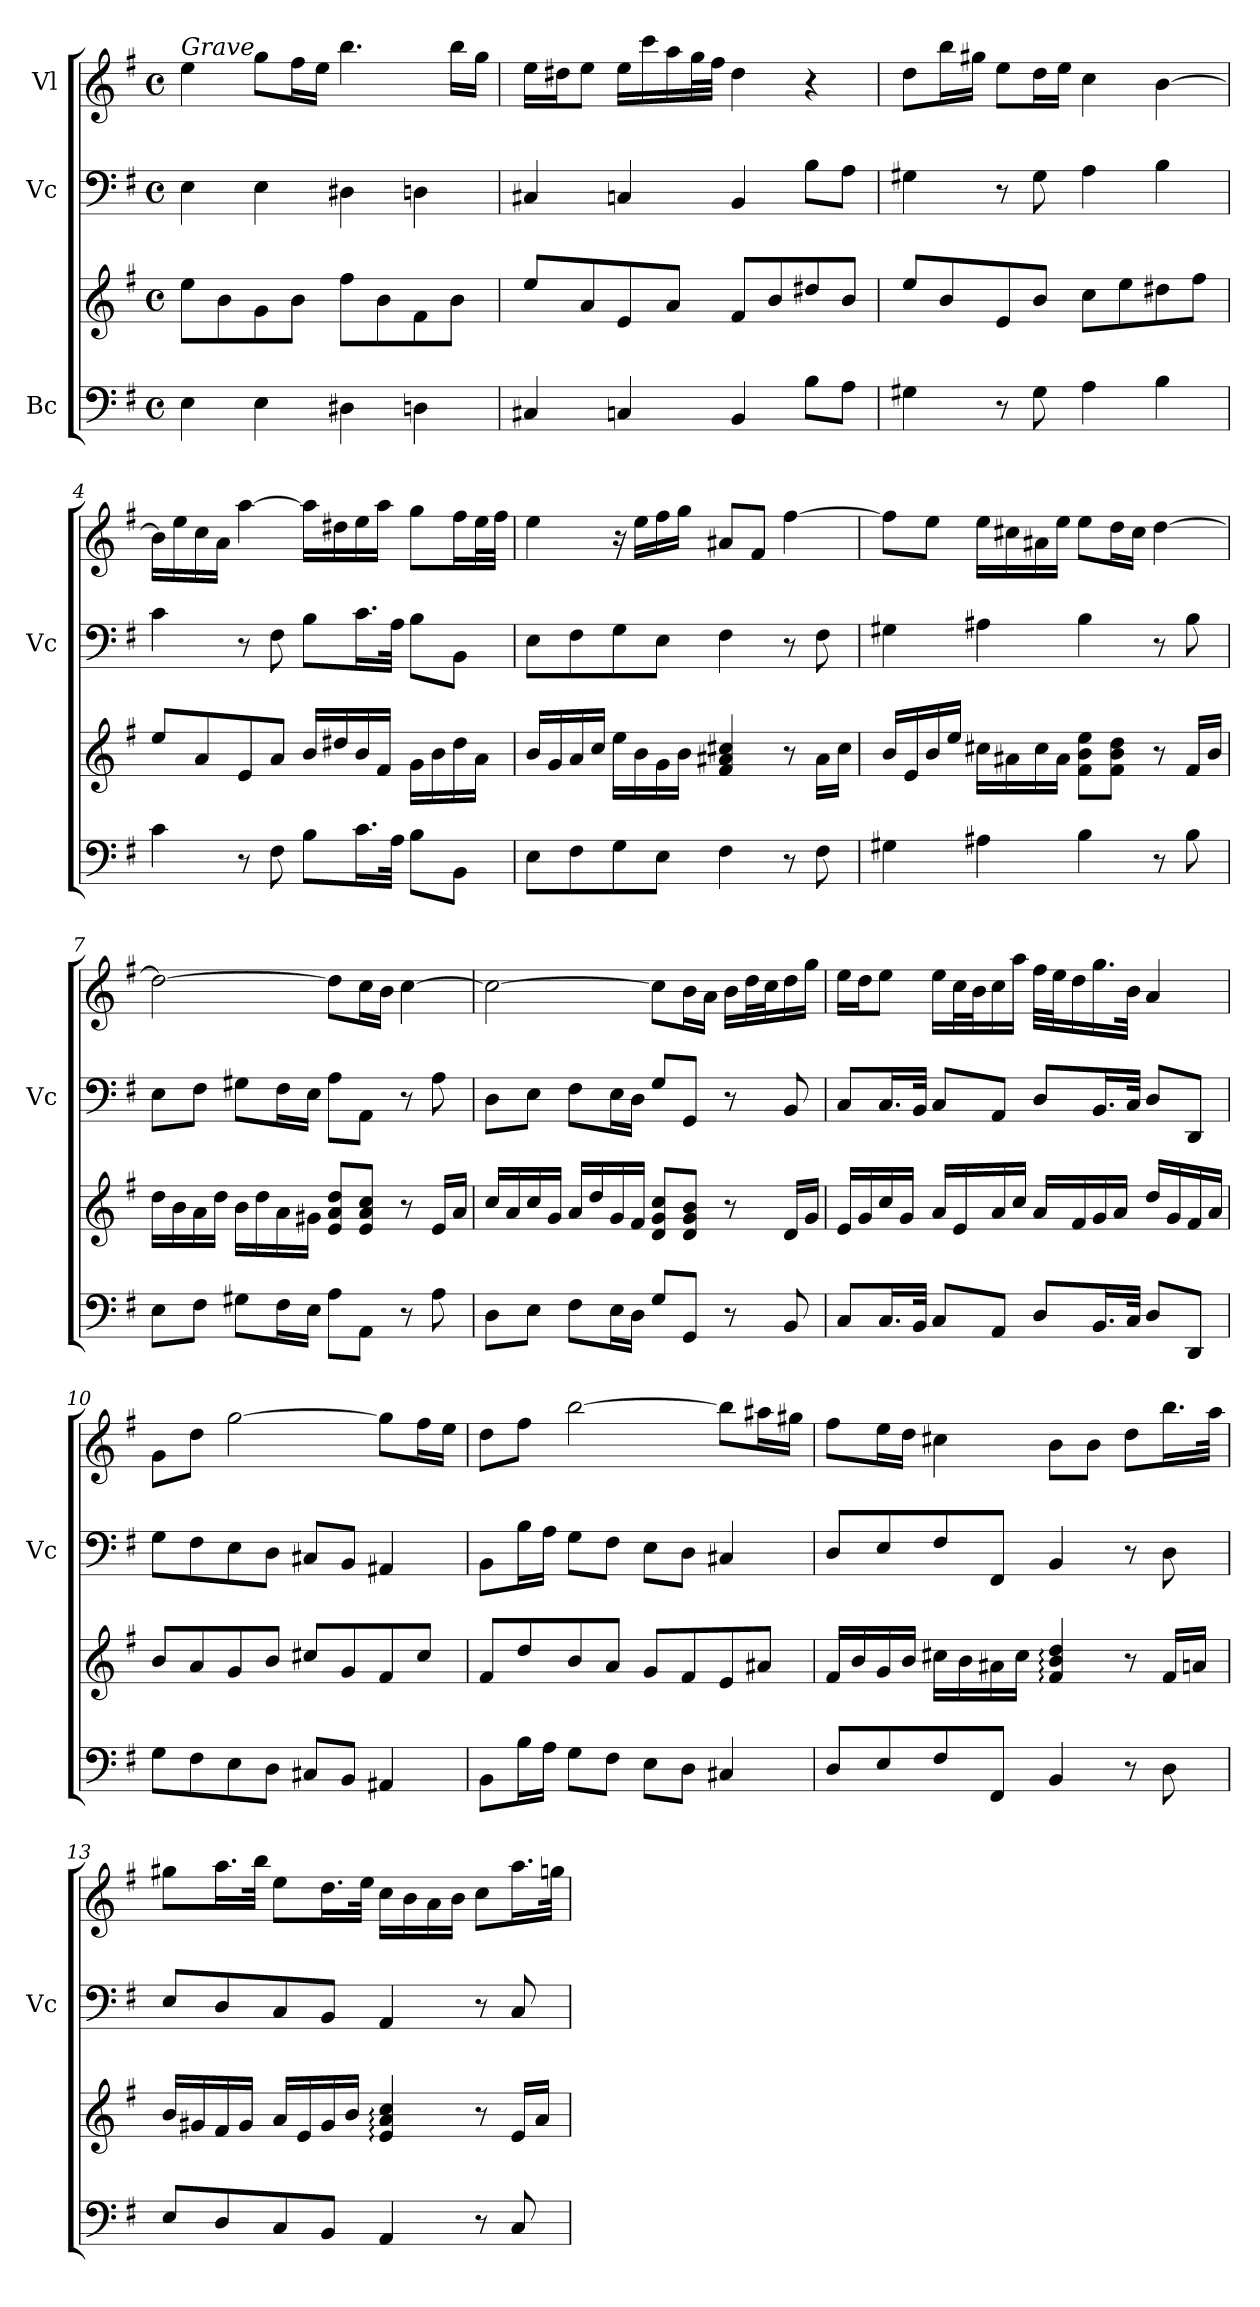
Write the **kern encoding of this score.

**kern	**kern	**kern	**kern
*part3	*part3	*part2	*part1
*staff4	*staff3	*staff2	*staff1
*I"Bc	*	*I"Vc	*I"Vl
*	*	*I'Vc	*
*clefF4	*clefG2	*clefF4	*clefG2
*k[f#]	*k[f#]	*k[f#]	*k[f#]
*M4/4	*M4/4	*M4/4	*M4/4
*met(c)	*met(c)	*met(c)	*met(c)
*MM40	*MM40	*MM40	*MM40
=1	=1	=1	=1
!	!	!	!LO:TX:a:i:t=Grave
4E\	8ee\L	4E\	4ee\
.	8b\	.	.
4E\	8g\	4E\	8gg\L
.	8b\J	.	16ff#\L
.	.	.	16ee\JJ
4D#X\	8ff#\L	4D#X\	4.bb\
.	8b\	.	.
4Dn\	8f#\	4Dn\	.
.	8b\J	.	16bb\LL
.	.	.	16gg\JJ
=2	=2	=2	=2
4C#X/	8ee/L	4C#X/	16ee\LL
.	.	.	16dd#X\J
.	8a/	.	8ee\J
4Cn/	8e/	4Cn/	16ee\LL
.	.	.	16ccc\
.	8a/J	.	16aa\
.	.	.	32gg\L
.	.	.	32ff#\JJJ
4BB/	8f#/L	4BB/	4dd#\
.	8b/	.	.
8B\L	8dd#X/	8B\L	4r
8A\J	8b/J	8A\J	.
=3	=3	=3	=3
4G#X\	8ee/L	4G#X\	8dd\L
.	8b/	.	16bb\L
.	.	.	16gg#X\JJ
8r	8e/	8r	8ee\L
8G#\	8b/J	8G#\	16dd\L
.	.	.	16ee\JJ
4A\	8cc\L	4A\	4cc\
.	8ee\	.	.
4B\	8dd#X\	4B\	[4b\
.	8ff#\J	.	.
=4	=4	=4	=4
4c\	8ee/L	4c\	16b\LL]
.	.	.	16ee\
.	8a/	.	16cc\
.	.	.	16a\JJ
8r	8e/	8r	[4aa\
8F#\	8a/J	8F#\	.
8B\L	16b/LL	8B\L	16aa\LL]
.	16dd#X/	.	16dd#X\
16.c\L	16b/	16.c\L	16ee\
.	16f#/JJ	.	16aa\JJ
32A\JJk	.	32A\JJk	.
8B\L	16g\LL	8B\L	8gg\L
.	16b\	.	.
8BB\J	16dd#\	8BB\J	16ff#\L
.	16a\JJ	.	32ee\L
.	.	.	32ff#\JJJ
!!LO:LB:g=z
=5	=5	=5	=5
8E\L	16b/LL	8E\L	4ee\
.	16g/	.	.
8F#\	16a/	8F#\	.
.	16cc/JJ	.	.
8G\	16ee\LL	8G\	16r
.	16b\	.	16ee\LL
8E\J	16g\	8E\J	16ff#\
.	16b\JJ	.	16gg\JJ
4F#\	4f#/ 4a#X/ 4cc#X/	4F#\	8a#X/L
.	.	.	8f#/J
8r	8r	8r	[4ff#\
8F#\	16a#\LL	8F#\	.
.	16cc#\JJ	.	.
=6	=6	=6	=6
4G#X\	16b/LL	4G#X\	8ff#\L]
.	16e/	.	.
.	16b/	.	8ee\J
.	16ee/JJ	.	.
4A#X\	16cc#X\LL	4A#X\	16ee\LL
.	16a#X\	.	16cc#X\
.	16cc#\	.	16a#X\
.	16a#\JJ	.	16ee\JJ
4B\	8f#\ 8b\ 8ee\L	4B\	8ee\L
.	8f#\ 8b\ 8dd\J	.	16dd\L
.	.	.	16cc#\JJ
8r	8r	8r	[4dd\
8B\	16f#/LL	8B\	.
.	16b/JJ	.	.
=7	=7	=7	=7
8E\L	16dd\LL	8E\L	2dd\_
.	16b\	.	.
8F#\J	16a\	8F#\J	.
.	16dd\JJ	.	.
8G#X\L	16b\LL	8G#X\L	.
.	16dd\	.	.
16F#\L	16a\	16F#\L	.
16E\JJ	16g#X\JJ	16E\JJ	.
8A\L	8e/ 8a/ 8dd/L	8A\L	8dd\L]
8AA\J	8e/ 8a/ 8cc/J	8AA\J	16cc\L
.	.	.	16b\JJ
8r	8r	8r	[4cc\
8A\	16e/LL	8A\	.
.	16a/JJ	.	.
!!LO:LB:g=z
=8	=8	=8	=8
8D\L	16cc/LL	8D\L	2cc\_
.	16a/	.	.
8E\J	16cc/	8E\J	.
.	16g/JJ	.	.
8F#\L	16a/LL	8F#\L	.
.	16dd/	.	.
16E\L	16g/	16E\L	.
16D\JJ	16f#/JJ	16D\JJ	.
8G/L	8d/ 8g/ 8cc/L	8G/L	8cc\L]
8GG/J	8d/ 8g/ 8b/J	8GG/J	16b\L
.	.	.	16a\JJ
8r	8r	8r	16b\LL
.	.	.	32dd\L
.	.	.	32cc\J
8BB/	16d/LL	8BB/	16dd\
.	16g/JJ	.	16gg\JJ
=9	=9	=9	=9
8C/L	16e/LL	8C/L	16ee\LL
.	16g/	.	16dd\J
16.C/L	16cc/	16.C/L	8ee\J
.	16g/JJ	.	.
32BB/JJk	.	32BB/JJk	.
8C/L	16a/LL	8C/L	16ee\LL
.	16e/	.	32cc\L
.	.	.	32b\J
8AA/J	16a/	8AA/J	16cc\
.	16cc/JJ	.	16aa\JJ
8D/L	16a/LL	8D/L	32ff#\LLL
.	.	.	32ee\J
.	16f#/	.	16dd\
16.BB/L	16g/	16.BB/L	16.gg\
.	16a/JJ	.	.
32C/JJk	.	32C/JJk	32b\JJk
8D/L	16dd/LL	8D/L	4a/
.	16g/	.	.
8DD/J	16f#/	8DD/J	.
.	16a/JJ	.	.
=10	=10	=10	=10
8G\L	8b/L	8G\L	8g\L
8F#\	8a/	8F#\	8dd\J
8E\	8g/	8E\	[2gg\
8D\J	8b/J	8D\J	.
8C#X/L	8cc#X/L	8C#X/L	.
8BB/J	8g/	8BB/J	.
4AA#X/	8f#/	4AA#X/	8gg\L]
.	8cc#/J	.	16ff#\L
.	.	.	16ee\JJ
!!LO:PB:g=z
=11	=11	=11	=11
8BB\L	8f#/L	8BB\L	8dd\L
16B\L	8dd/	16B\L	8ff#\J
16A\JJ	.	16A\JJ	.
8G\L	8b/	8G\L	[2bb\
8F#\J	8a/J	8F#\J	.
8E\L	8g/L	8E\L	.
8D\J	8f#/	8D\J	.
4C#X/	8e/	4C#X/	8bb\L]
.	8a#X/J	.	16aa#X\L
.	.	.	16gg#X\JJ
=12	=12	=12	=12
8D/L	16f#/LL	8D/L	8ff#\L
.	16b/	.	.
8E/	16g/	8E/	16ee\L
.	16b/JJ	.	16dd\JJ
8F#/	16cc#X\LL	8F#/	4cc#X\
.	16b\	.	.
8FF#/J	16a#X\	8FF#/J	.
.	16cc#\JJ	.	.
4BB/	4f#/: 4b/: 4dd/:	4BB/	8b\L
.	.	.	8b\J
8r	8r	8r	8dd\L
8D\	16f#/LL	8D\	16.bb\L
.	16an/JJ	.	.
.	.	.	32aa\JJk
=13	=13	=13	=13
8E/L	16b/LL	8E/L	8gg#X\L
.	16g#X/	.	.
8D/	16f#/	8D/	16.aa\L
.	16g#/JJ	.	.
.	.	.	32bb\JJk
8C/	16a/LL	8C/	8ee\L
.	16e/	.	.
8BB/J	16g#/	8BB/J	16.dd\L
.	16b/JJ	.	.
.	.	.	32ee\JJk
4AA/	4e/: 4a/: 4cc/:	4AA/	16cc\LL
.	.	.	16b\
.	.	.	16a\
.	.	.	16b\JJ
8r	8r	8r	8cc\L
8C/	16e/LL	8C/	16.aa\L
.	16a/JJ	.	.
.	.	.	32ggn\JJk
=	=	=	=
*-	*-	*-	*-
